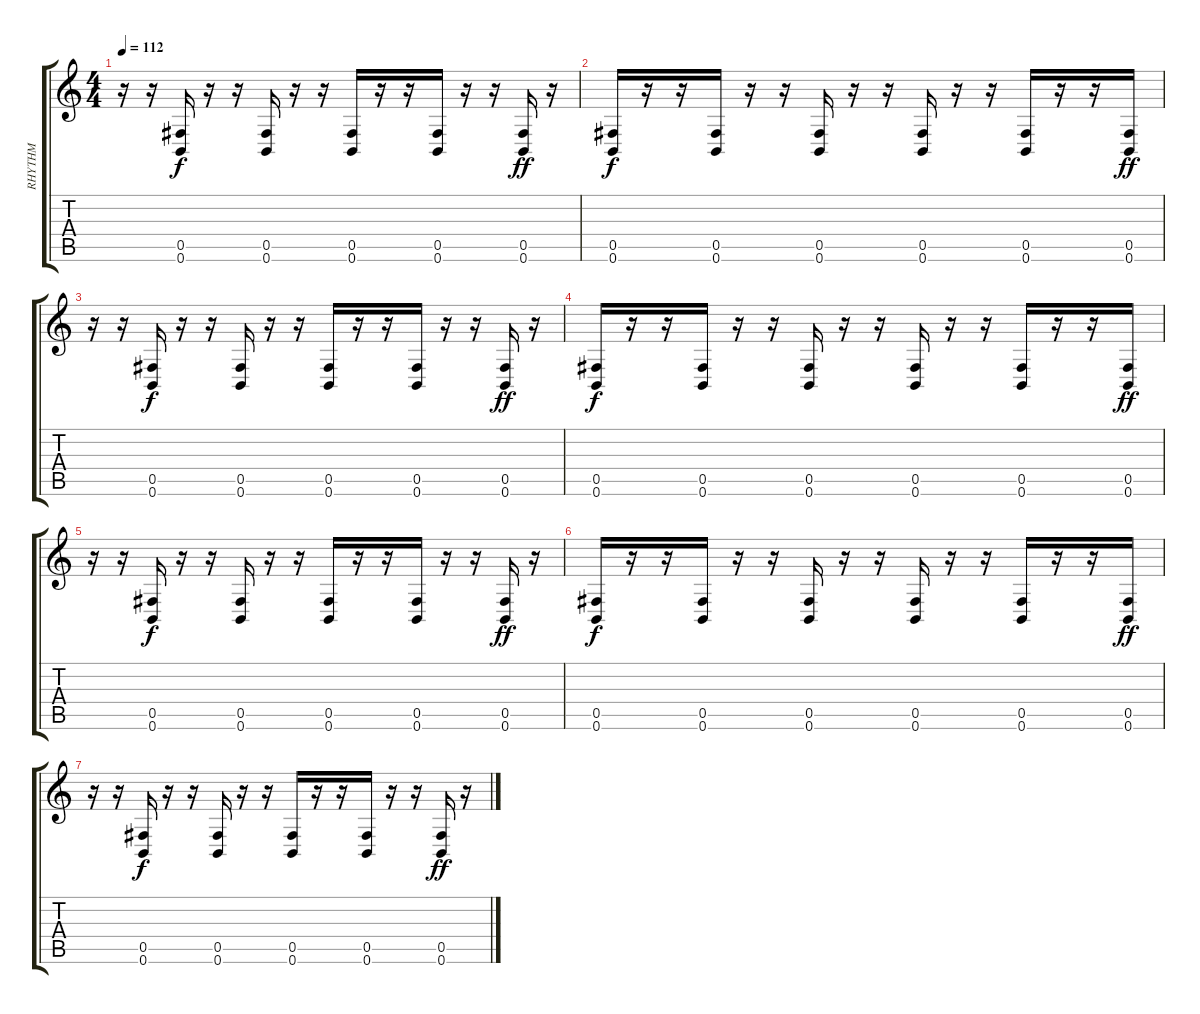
\track ("RHYTHM" "RHYTHM") {instrument overdrivenguitar}
\staff {score tabs}
\tuning (Db4 Ab3 E3 B2 Gb2 B1) {hide}
\ts (4 4)
\tempo 112
\clef g2
\ks c
r.16{dy ff} r.16 (0.5 0.6).16{dy f} r.16 r.16 (0.5 0.6).16 r.16 r.16 (0.5 0.6).16 r.16 r.16 (0.5 0.6).16 r.16 r.16 (0.5 0.6).16{dy ff} r.16 |
(0.5 0.6).16{dy f} r.16 r.16 (0.5 0.6).16 r.16 r.16 (0.5 0.6).16 r.16 r.16 (0.5 0.6).16 r.16 r.16 (0.5 0.6).16 r.16 r.16 (0.5 0.6).16{dy ff} |
r.16 r.16 (0.5 0.6).16{dy f} r.16 r.16 (0.5 0.6).16 r.16 r.16 (0.5 0.6).16 r.16 r.16 (0.5 0.6).16 r.16 r.16 (0.5 0.6).16{dy ff} r.16 |
(0.5 0.6).16{dy f} r.16 r.16 (0.5 0.6).16 r.16 r.16 (0.5 0.6).16 r.16 r.16 (0.5 0.6).16 r.16 r.16 (0.5 0.6).16 r.16 r.16 (0.5 0.6).16{dy ff} |
r.16 r.16 (0.5 0.6).16{dy f} r.16 r.16 (0.5 0.6).16 r.16 r.16 (0.5 0.6).16 r.16 r.16 (0.5 0.6).16 r.16 r.16 (0.5 0.6).16{dy ff} r.16 |
(0.5 0.6).16{dy f} r.16 r.16 (0.5 0.6).16 r.16 r.16 (0.5 0.6).16 r.16 r.16 (0.5 0.6).16 r.16 r.16 (0.5 0.6).16 r.16 r.16 (0.5 0.6).16{dy ff} |
r.16 r.16 (0.5 0.6).16{dy f} r.16 r.16 (0.5 0.6).16 r.16 r.16 (0.5 0.6).16 r.16 r.16 (0.5 0.6).16 r.16 r.16 (0.5 0.6).16{dy ff} r.16
